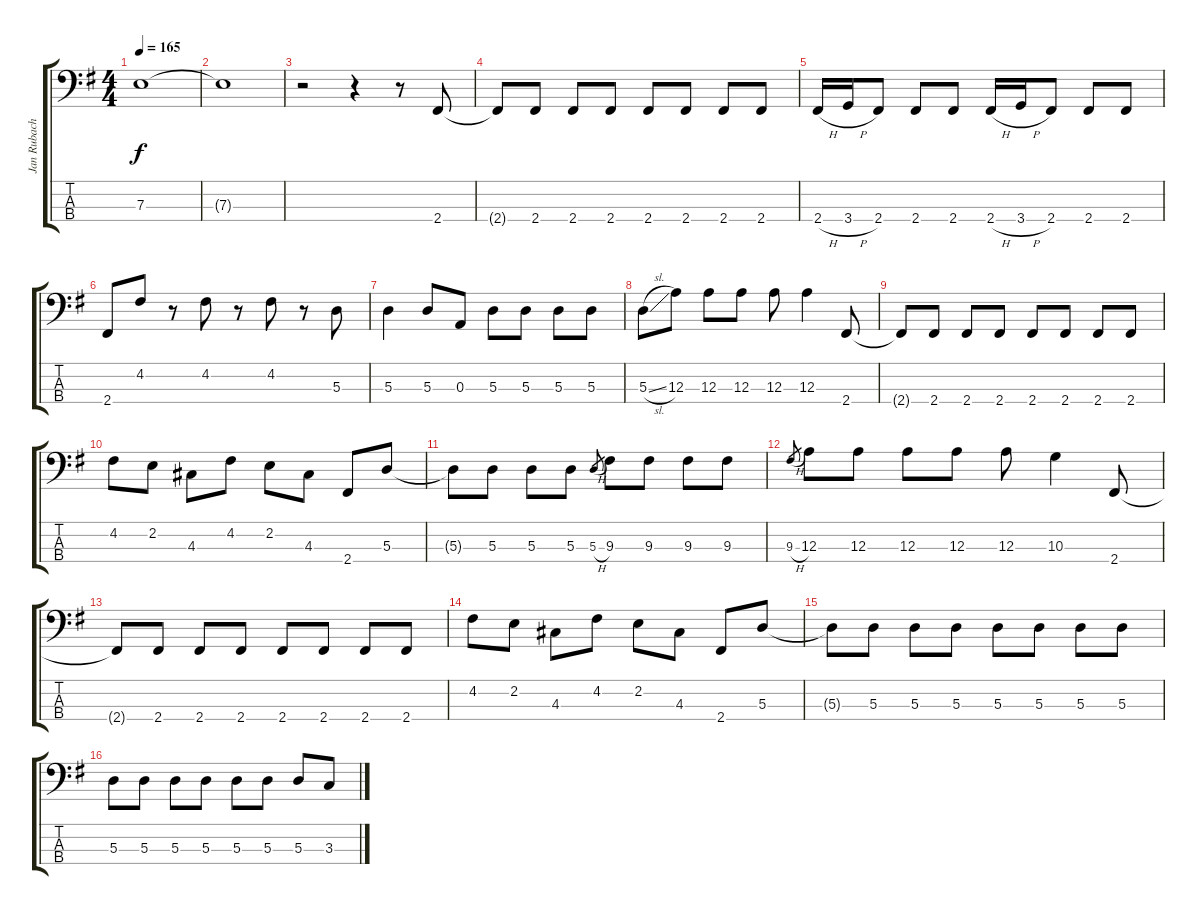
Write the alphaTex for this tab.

\track ("Jan Rubach" "Jan Rubach") {instrument electricbassfinger}
\staff {score tabs}
\tuning (G2 D2 A1 E1) {hide}
\ts (4 4)
\tempo 165
\clef f4
\ks g
7.3{t}.1{dy f} |
7.3{t}.1 |
r.2 r.4 r.8 2.4.8 |
2.4{t}.8 2.4.8 2.4.8 2.4.8 2.4.8 2.4.8 2.4.8 2.4.8 |
2.4{h}.16 3.4{h}.16 2.4.8 2.4.8 2.4.8 2.4{h}.16 3.4{h}.16 2.4.8 2.4.8 2.4.8 |
2.4.8 4.2.8 r.8 4.2.8 r.8 4.2.8 r.8 5.3.8 |
5.3.4 5.3.8 0.3.8 5.3.8 5.3.8 5.3.8 5.3.8 |
5.3{sl}.8 12.3.8 12.3.8 12.3.8 12.3.8 12.3.4 2.4.8 |
2.4{t}.8 2.4.8 2.4.8 2.4.8 2.4.8 2.4.8 2.4.8 2.4.8 |
4.2.8 2.2.8 4.3.8 4.2.8 2.2.8 4.3.8 2.4.8 5.3.8 |
5.3{t}.8 5.3.8 5.3.8 5.3.8 5.3{h}.8{gr} 9.3.8 9.3.8 9.3.8 9.3.8 |
9.3{h}.8{gr} 12.3.8 12.3.8 12.3.8 12.3.8 12.3.8 10.3.4 2.4.8 |
2.4{t}.8 2.4.8 2.4.8 2.4.8 2.4.8 2.4.8 2.4.8 2.4.8 |
4.2.8 2.2.8 4.3.8 4.2.8 2.2.8 4.3.8 2.4.8 5.3.8 |
5.3{t}.8 5.3.8 5.3.8 5.3.8 5.3.8 5.3.8 5.3.8 5.3.8 |
5.3.8 5.3.8 5.3.8 5.3.8 5.3.8 5.3.8 5.3.8 3.3.8
